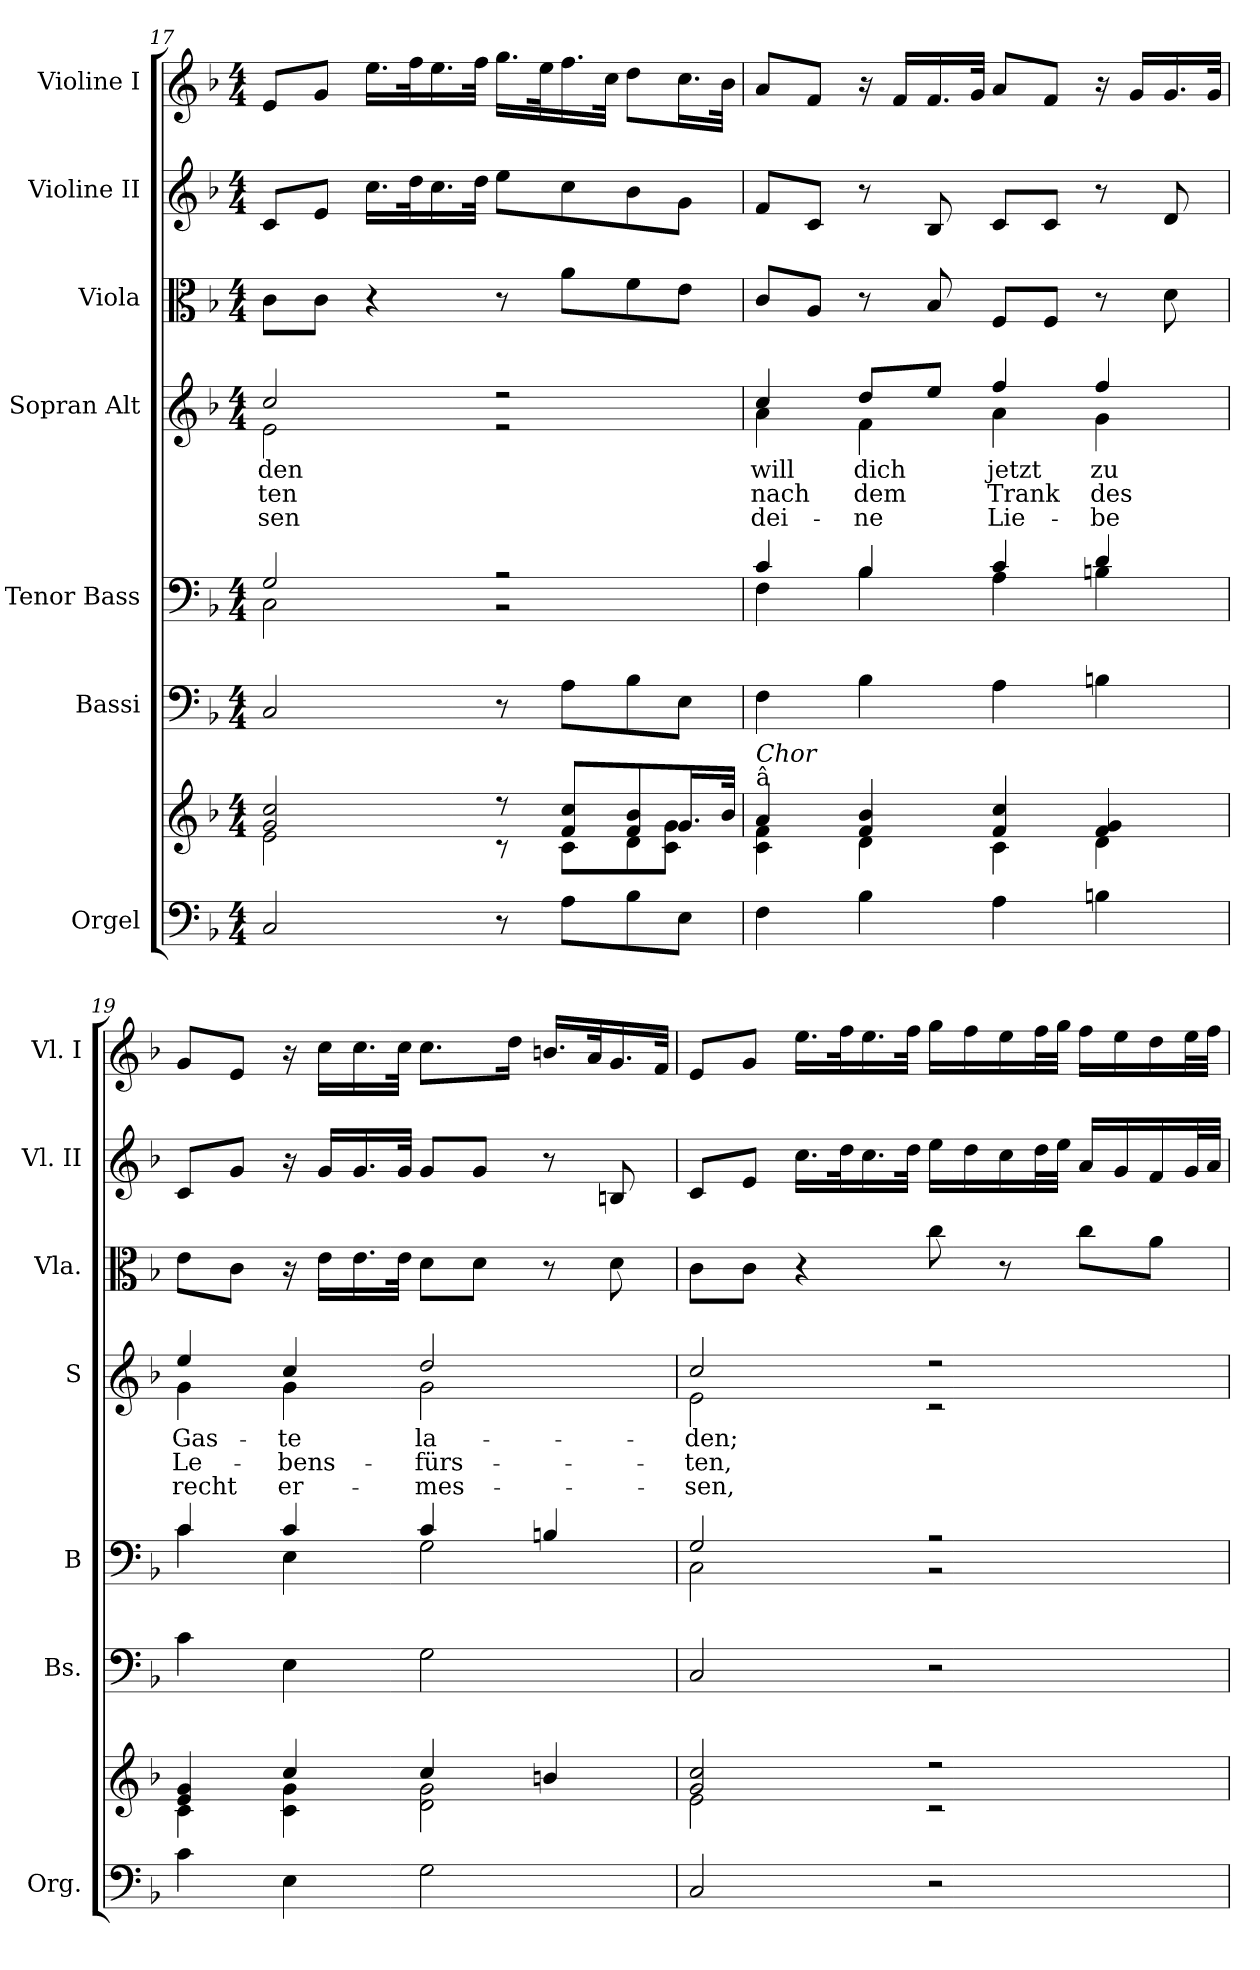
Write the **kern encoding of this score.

**kern	**kern	**kern	**kern	**kern	**text	**text	**text	**kern	**kern	**kern
*part7	*part7	*part6	*part5	*part4	*part4	*part4	*part4	*part3	*part2	*part1
*staff8	*staff7	*staff6	*staff5	*staff4	*staff4	*staff4	*staff4	*staff3	*staff2	*staff1
*I"Orgel	*	*I"Bassi	*I"Tenor Bass	*I"Sopran Alt	*	*	*	*I"Viola	*I"Violine II	*I"Violine I
*I'Org.	*	*I'Bs.	*I'B	*I'S	*	*	*	*I'Vla.	*I'Vl. II	*I'Vl. I
*clefF4	*clefG2	*clefF4	*clefF4	*clefG2	*	*	*	*clefC3	*clefG2	*clefG2
*k[b-]	*k[b-]	*k[b-]	*k[b-]	*k[b-]	*	*	*	*k[b-]	*k[b-]	*k[b-]
*F:	*F:	*F:	*F:	*F:	*	*	*	*F:	*F:	*F:
*M4/4	*M4/4	*M4/4	*M4/4	*M4/4	*	*	*	*M4/4	*M4/4	*M4/4
=17	=17	=17	=17	=17	=17	=17	=17	=17	=17	=17
*	*^	*	*^	*	*	*	*	*	*	*
!	!	!	!	!	!	!	!LO:LY:b	!LO:LY:b	!LO:LY:b	!	!	!
*	*	*	*	*	*	*^	*	*	*	*	*	*
2C/	2g/ 2cc/	2e\	2C/	2G/	2C\	2cc/	2e\	-den	-ten	-sen	8c\L	8c/L	8e/L
.	.	.	.	.	.	.	.	.	.	.	8c\J	8e/J	8g/J
.	.	.	.	.	.	.	.	.	.	.	4r	16.cc\LL	16.ee\LL
.	.	.	.	.	.	.	.	.	.	.	.	32dd\k	32ff\k
.	.	.	.	.	.	.	.	.	.	.	.	16.cc\	16.ee\
.	.	.	.	.	.	.	.	.	.	.	.	32dd\JJk	32ff\JJk
8r	8r	8r	8r	2r	2r	2r	2r	.	.	.	8r	8ee\L	16.gg\LL
.	.	.	.	.	.	.	.	.	.	.	.	.	32ee\k
8A\L	8f/ 8cc/L	8c\L	8A\L	.	.	.	.	.	.	.	8a\L	8cc\	16.ff\
.	.	.	.	.	.	.	.	.	.	.	.	.	32cc\JJk
8B-\	8f/ 8b-/	8d\	8B-\	.	.	.	.	.	.	.	8f\	8b-\	8dd\L
8E\J	16.g/L	8c\ 8g\J	8E\J	.	.	.	.	.	.	.	8e\J	8g\J	16.cc\L
.	32b-/JJk	.	.	.	.	.	.	.	.	.	.	.	32b-\JJk
=18	=18	=18	=18	=18	=18	=18	=18	=18	=18	=18	=18	=18	=18
!	!LO:TX:a:t=â	!	!	!	!	!	!	!	!	!	!	!	!
!	!LO:TX:a:i:t=Chor	!	!	!	!	!	!	!	!	!	!	!	!
!	!	!	!	!	!	!	!	!LO:LY:b	!LO:LY:b	!LO:LY:b	!	!	!
4F\	4a/	4c\ 4f\	4F\	4c/	4F\	4cc/	4a\	will	nach	dei-	8c/L	8f/L	8a/L
.	.	.	.	.	.	.	.	.	.	.	8A/J	8c/J	8f/J
!	!	!	!	!	!	!	!	!LO:LY:b	!LO:LY:b	!LO:LY:b	!	!	!
4B-\	4f/ 4b-/	4d\	4B-\	4B-/	4B-\	8dd/L	4f\	dich	dem	-ne	8r	8r	16r
.	.	.	.	.	.	.	.	.	.	.	.	.	16f/LL
.	.	.	.	.	.	8ee/J	.	.	.	.	8B-/	8B-/	16.f/
.	.	.	.	.	.	.	.	.	.	.	.	.	32g/JJk
!	!	!	!	!	!	!	!	!LO:LY:b	!LO:LY:b	!LO:LY:b	!	!	!
4A\	4f/ 4cc/	4c\	4A\	4c/	4A\	4ff/	4a\	jetzt	Trank	Lie-	8F/L	8c/L	8a/L
.	.	.	.	.	.	.	.	.	.	.	8F/J	8c/J	8f/J
!	!	!	!	!	!	!	!	!LO:LY:b	!LO:LY:b	!LO:LY:b	!	!	!
4Bn\	4f/ 4g/	4d\	4B\	4d/	4Bn\	4ff/	4g\	zu	des	-be	8r	8r	16r
.	.	.	.	.	.	.	.	.	.	.	.	.	16g/LL
.	.	.	.	.	.	.	.	.	.	.	8d\	8d/	16.g/
.	.	.	.	.	.	.	.	.	.	.	.	.	32g/JJk
!!LO:LB:g=z
=19	=19	=19	=19	=19	=19	=19	=19	=19	=19	=19	=19	=19	=19
!	!	!	!	!	!	!	!	!LO:LY:b	!LO:LY:b	!LO:LY:b	!	!	!
4c\	4e/ 4g/	4c\	4c\	4c/	4c\	4ee/	4g\	Gas-	Le-	recht	8e\L	8c/L	8g/L
.	.	.	.	.	.	.	.	.	.	.	8c\J	8g/J	8e/J
!	!	!	!	!	!	!	!	!LO:LY:b	!LO:LY:b	!LO:LY:b	!	!	!
4E\	4cc/	4c\ 4g\	4E\	4c/	4E\	4cc/	4g\	-te	-bens-	er-	16r	16r	16r
.	.	.	.	.	.	.	.	.	.	.	16e\LL	16g/LL	16cc\LL
.	.	.	.	.	.	.	.	.	.	.	16.e\	16.g/	16.cc\
.	.	.	.	.	.	.	.	.	.	.	32e\JJk	32g/JJk	32cc\JJk
!	!	!	!	!	!	!	!	!LO:LY:b	!LO:LY:b	!LO:LY:b	!	!	!
2G\	4cc/	2d\ 2g\	2G\	4c/	2G\	2dd/	2g\	la-	-fürs-	-mes-	8d\L	8g/L	8.cc\L
.	.	.	.	.	.	.	.	.	.	.	8d\J	8g/J	.
.	.	.	.	.	.	.	.	.	.	.	.	.	16dd\Jk
.	4bn/	.	.	4Bn/	.	.	.	.	.	.	8r	8r	16.bn/LL
.	.	.	.	.	.	.	.	.	.	.	.	.	32a/k
.	.	.	.	.	.	.	.	.	.	.	8d\	8Bn/	16.g/
.	.	.	.	.	.	.	.	.	.	.	.	.	32f/JJk
=20	=20	=20	=20	=20	=20	=20	=20	=20	=20	=20	=20	=20	=20
!	!	!	!	!	!	!	!	!LO:LY:b	!LO:LY:b	!LO:LY:b	!	!	!
2C/	2g/ 2cc/	2e\	2C/	2G/	2C\	2cc/	2e\	-den;	-ten,	-sen,	8c\L	8c/L	8e/L
.	.	.	.	.	.	.	.	.	.	.	8c\J	8e/J	8g/J
.	.	.	.	.	.	.	.	.	.	.	4r	16.cc\LL	16.ee\LL
.	.	.	.	.	.	.	.	.	.	.	.	32dd\k	32ff\k
.	.	.	.	.	.	.	.	.	.	.	.	16.cc\	16.ee\
.	.	.	.	.	.	.	.	.	.	.	.	32dd\JJk	32ff\JJk
2r	2r	2r	2r	2r	2r	2r	2r	.	.	.	8cc\	16ee\LL	16gg\LL
.	.	.	.	.	.	.	.	.	.	.	.	16dd\	16ff\
.	.	.	.	.	.	.	.	.	.	.	8r	16cc\	16ee\
.	.	.	.	.	.	.	.	.	.	.	.	32dd\L	32ff\L
.	.	.	.	.	.	.	.	.	.	.	.	32ee\JJJ	32gg\JJJ
.	.	.	.	.	.	.	.	.	.	.	8cc\L	16a/LL	16ff\LL
.	.	.	.	.	.	.	.	.	.	.	.	16g/	16ee\
.	.	.	.	.	.	.	.	.	.	.	8a\J	16f/	16dd\
.	.	.	.	.	.	.	.	.	.	.	.	32g/L	32ee\L
.	.	.	.	.	.	.	.	.	.	.	.	32a/JJJ	32ff\JJJ
*	*	*	*	*v	*v	*	*	*	*	*	*	*	*
*	*v	*v	*	*	*v	*v	*	*	*	*	*	*
=	=	=	=	=	=	=	=	=	=	=
*-	*-	*-	*-	*-	*-	*-	*-	*-	*-	*-
